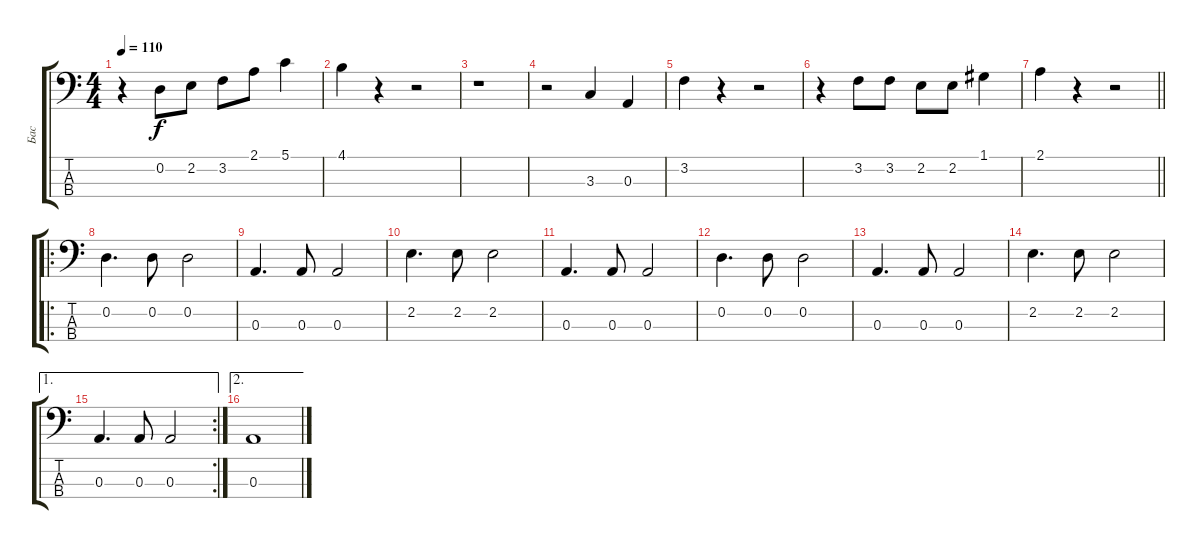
\track ("Бас" "Бас") {instrument acousticbass}
\staff {score tabs}
\tuning (G2 D2 A1 E1) {hide}
\ts (4 4)
\tempo 110
\clef f4
\ks c
r.4{dy f} 0.2.8 2.2.8 3.2.8 2.1.8 5.1.4 |
4.1.4 r.4 r.2 |
r.1 |
r.2 3.3.4 0.3.4 |
3.2.4 r.4 r.2 |
r.4 3.2.8 3.2.8 2.2.8 2.2.8 1.1.4 |
\barLineRight lightlight
2.1.4 r.4 r.2 |
\ro
0.2.4{d} 0.2.8 0.2.2 |
0.3.4{d} 0.3.8 0.3.2 |
2.2.4{d} 2.2.8 2.2.2 |
0.3.4{d} 0.3.8 0.3.2 |
0.2.4{d} 0.2.8 0.2.2 |
0.3.4{d} 0.3.8 0.3.2 |
2.2.4{d} 2.2.8 2.2.2 |
\ae 1
\rc 2
0.3.4{d} 0.3.8 0.3.2 |
\ae 2
0.3.1
